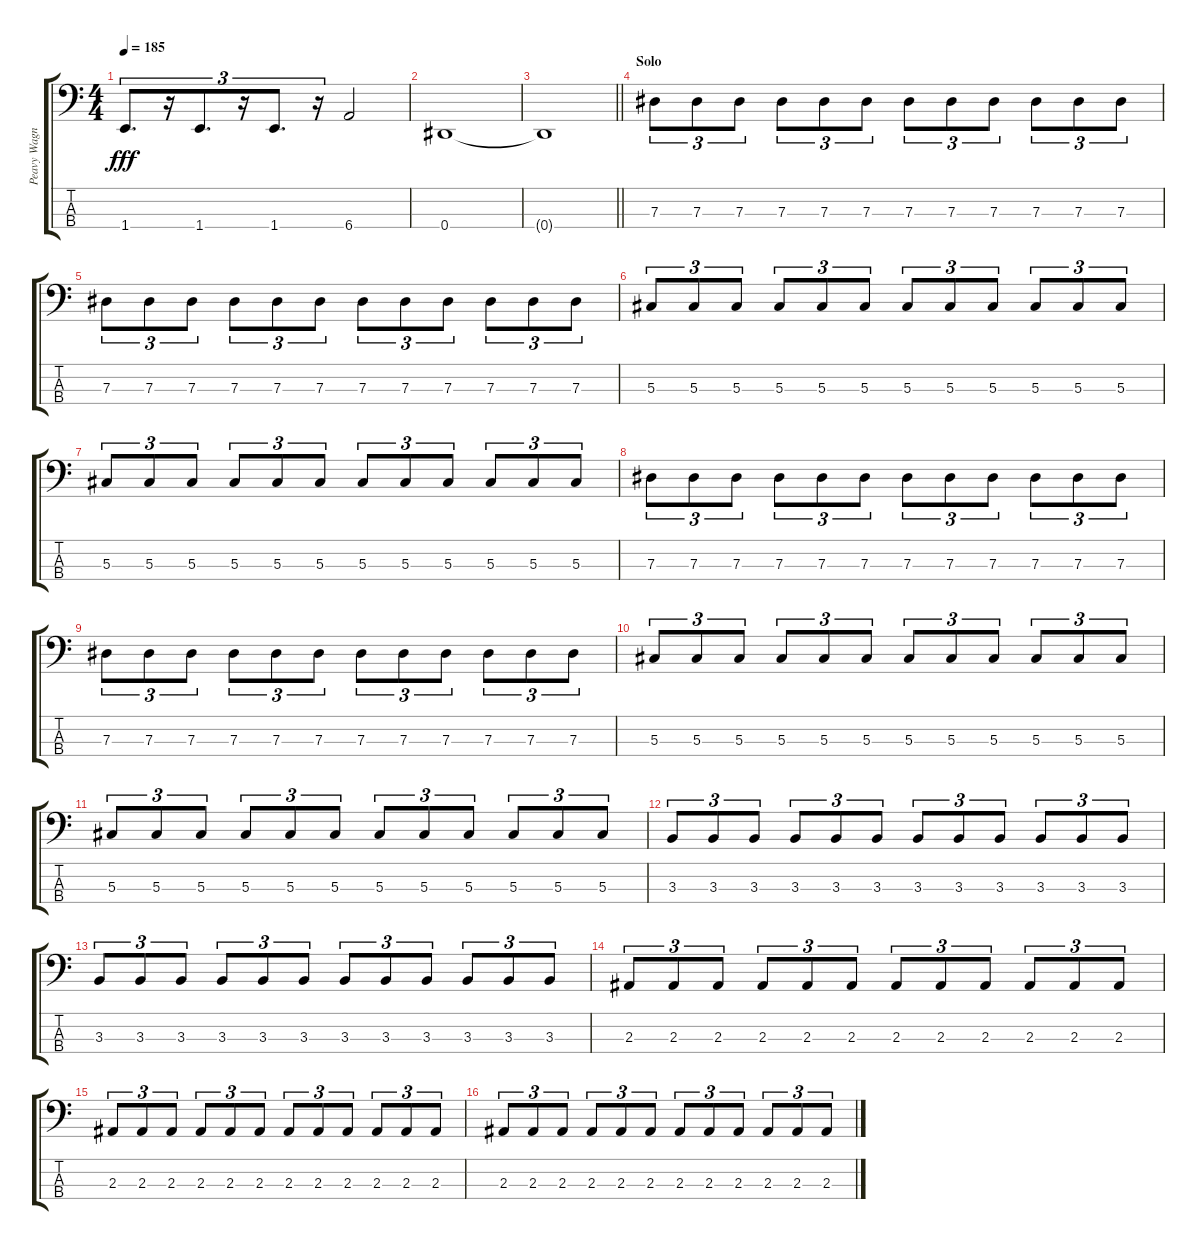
\track ("Peavy Wagner (bass)" "Peavy Wagn") {instrument electricbassfinger}
\staff {score tabs}
\tuning (Gb2 Db2 Ab1 Eb1) {hide}
\ts (4 4)
\tempo 185
\clef f4
\ks c
1.4.8{d tu (3 2) dy fff} r.16{tu (3 2)} 1.4.8{d tu (3 2)} r.16{tu (3 2)} 1.4.8{d tu (3 2)} r.16{tu (3 2)} 6.4.2 |
0.4.1 |
\barLineRight lightlight
0.4{t}.1 |
\section ("" "Solo")
7.3.8{tu (3 2)} 7.3.8{tu (3 2)} 7.3.8{tu (3 2)} 7.3.8{tu (3 2)} 7.3.8{tu (3 2)} 7.3.8{tu (3 2)} 7.3.8{tu (3 2)} 7.3.8{tu (3 2)} 7.3.8{tu (3 2)} 7.3.8{tu (3 2)} 7.3.8{tu (3 2)} 7.3.8{tu (3 2)} |
7.3.8{tu (3 2)} 7.3.8{tu (3 2)} 7.3.8{tu (3 2)} 7.3.8{tu (3 2)} 7.3.8{tu (3 2)} 7.3.8{tu (3 2)} 7.3.8{tu (3 2)} 7.3.8{tu (3 2)} 7.3.8{tu (3 2)} 7.3.8{tu (3 2)} 7.3.8{tu (3 2)} 7.3.8{tu (3 2)} |
5.3.8{tu (3 2)} 5.3.8{tu (3 2)} 5.3.8{tu (3 2)} 5.3.8{tu (3 2)} 5.3.8{tu (3 2)} 5.3.8{tu (3 2)} 5.3.8{tu (3 2)} 5.3.8{tu (3 2)} 5.3.8{tu (3 2)} 5.3.8{tu (3 2)} 5.3.8{tu (3 2)} 5.3.8{tu (3 2)} |
5.3.8{tu (3 2)} 5.3.8{tu (3 2)} 5.3.8{tu (3 2)} 5.3.8{tu (3 2)} 5.3.8{tu (3 2)} 5.3.8{tu (3 2)} 5.3.8{tu (3 2)} 5.3.8{tu (3 2)} 5.3.8{tu (3 2)} 5.3.8{tu (3 2)} 5.3.8{tu (3 2)} 5.3.8{tu (3 2)} |
7.3.8{tu (3 2)} 7.3.8{tu (3 2)} 7.3.8{tu (3 2)} 7.3.8{tu (3 2)} 7.3.8{tu (3 2)} 7.3.8{tu (3 2)} 7.3.8{tu (3 2)} 7.3.8{tu (3 2)} 7.3.8{tu (3 2)} 7.3.8{tu (3 2)} 7.3.8{tu (3 2)} 7.3.8{tu (3 2)} |
7.3.8{tu (3 2)} 7.3.8{tu (3 2)} 7.3.8{tu (3 2)} 7.3.8{tu (3 2)} 7.3.8{tu (3 2)} 7.3.8{tu (3 2)} 7.3.8{tu (3 2)} 7.3.8{tu (3 2)} 7.3.8{tu (3 2)} 7.3.8{tu (3 2)} 7.3.8{tu (3 2)} 7.3.8{tu (3 2)} |
5.3.8{tu (3 2)} 5.3.8{tu (3 2)} 5.3.8{tu (3 2)} 5.3.8{tu (3 2)} 5.3.8{tu (3 2)} 5.3.8{tu (3 2)} 5.3.8{tu (3 2)} 5.3.8{tu (3 2)} 5.3.8{tu (3 2)} 5.3.8{tu (3 2)} 5.3.8{tu (3 2)} 5.3.8{tu (3 2)} |
5.3.8{tu (3 2)} 5.3.8{tu (3 2)} 5.3.8{tu (3 2)} 5.3.8{tu (3 2)} 5.3.8{tu (3 2)} 5.3.8{tu (3 2)} 5.3.8{tu (3 2)} 5.3.8{tu (3 2)} 5.3.8{tu (3 2)} 5.3.8{tu (3 2)} 5.3.8{tu (3 2)} 5.3.8{tu (3 2)} |
3.3.8{tu (3 2)} 3.3.8{tu (3 2)} 3.3.8{tu (3 2)} 3.3.8{tu (3 2)} 3.3.8{tu (3 2)} 3.3.8{tu (3 2)} 3.3.8{tu (3 2)} 3.3.8{tu (3 2)} 3.3.8{tu (3 2)} 3.3.8{tu (3 2)} 3.3.8{tu (3 2)} 3.3.8{tu (3 2)} |
3.3.8{tu (3 2)} 3.3.8{tu (3 2)} 3.3.8{tu (3 2)} 3.3.8{tu (3 2)} 3.3.8{tu (3 2)} 3.3.8{tu (3 2)} 3.3.8{tu (3 2)} 3.3.8{tu (3 2)} 3.3.8{tu (3 2)} 3.3.8{tu (3 2)} 3.3.8{tu (3 2)} 3.3.8{tu (3 2)} |
2.3.8{tu (3 2)} 2.3.8{tu (3 2)} 2.3.8{tu (3 2)} 2.3.8{tu (3 2)} 2.3.8{tu (3 2)} 2.3.8{tu (3 2)} 2.3.8{tu (3 2)} 2.3.8{tu (3 2)} 2.3.8{tu (3 2)} 2.3.8{tu (3 2)} 2.3.8{tu (3 2)} 2.3.8{tu (3 2)} |
2.3.8{tu (3 2)} 2.3.8{tu (3 2)} 2.3.8{tu (3 2)} 2.3.8{tu (3 2)} 2.3.8{tu (3 2)} 2.3.8{tu (3 2)} 2.3.8{tu (3 2)} 2.3.8{tu (3 2)} 2.3.8{tu (3 2)} 2.3.8{tu (3 2)} 2.3.8{tu (3 2)} 2.3.8{tu (3 2)} |
2.3.8{tu (3 2)} 2.3.8{tu (3 2)} 2.3.8{tu (3 2)} 2.3.8{tu (3 2)} 2.3.8{tu (3 2)} 2.3.8{tu (3 2)} 2.3.8{tu (3 2)} 2.3.8{tu (3 2)} 2.3.8{tu (3 2)} 2.3.8{tu (3 2)} 2.3.8{tu (3 2)} 2.3.8{tu (3 2)}
